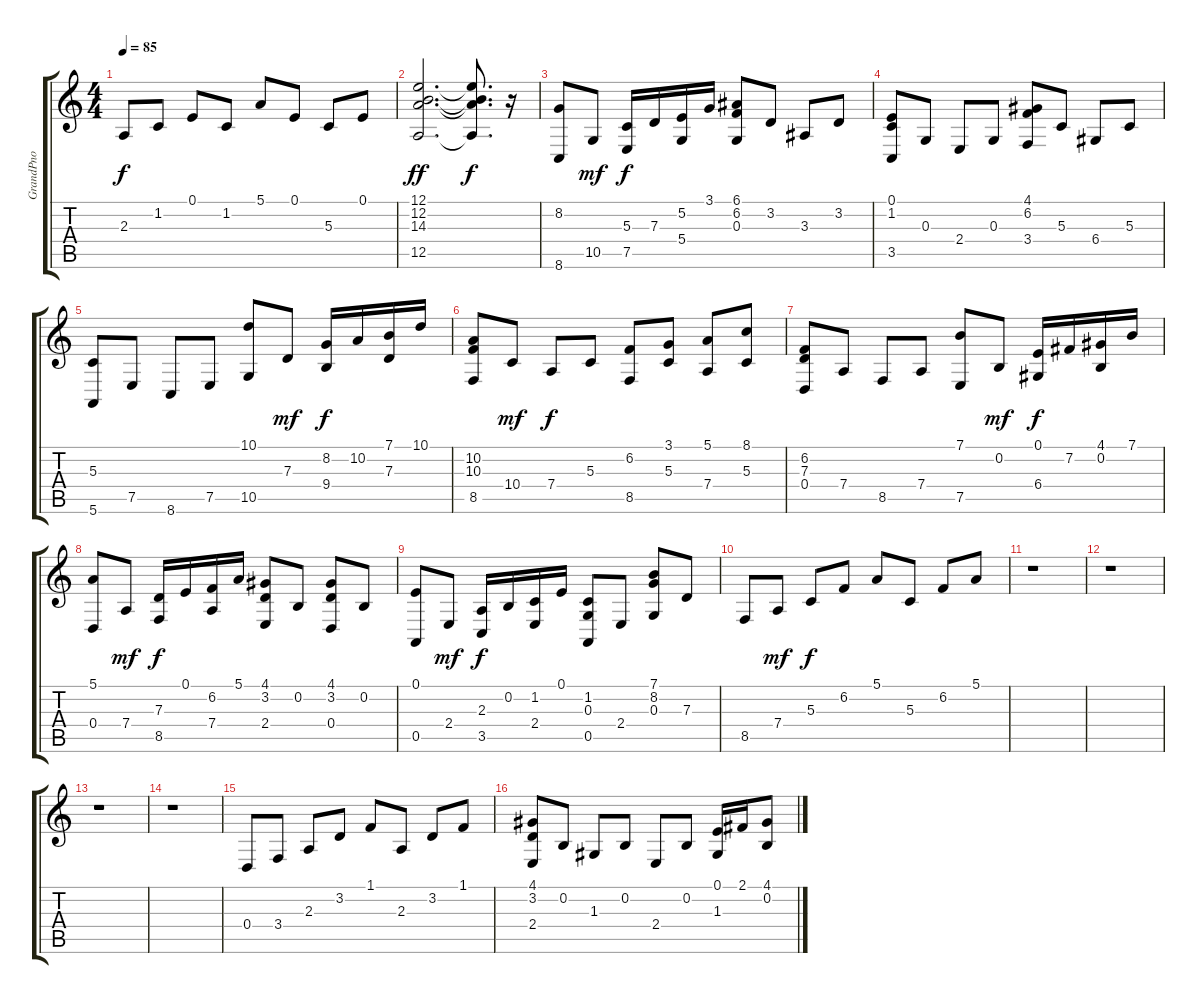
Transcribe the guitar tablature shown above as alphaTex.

\track ("GrandPno" "GrandPno") {instrument acousticgrandpiano}
\staff {score tabs}
\tuning (E4 B3 G3 D3 A2 E2) {hide}
\ts (4 4)
\tempo 85
\clef g2
\ks c
2.3.8{dy f} 1.2.8 0.1.8 1.2.8 5.1.8 0.1.8 5.3.8 0.1.8 |
(12.1 12.2 14.3 12.5).2{d dy ff} (12.1{t} 12.2{t} 14.3{t} 12.5{t}).8{d dy f} r.16 |
(8.2 8.6).8 10.5.8{dy mf} (5.3 7.5).16{dy f} 7.3.16 (5.2 5.4).16 3.1.16 (6.1 6.2 0.3).8 3.2.8 3.3.8 3.2.8 |
(0.1 1.2 3.5).8 0.3.8 2.4.8 0.3.8 (4.1 6.2 3.4).8 5.3.8 6.4.8 5.3.8 |
(5.3 5.6).8 7.5.8 8.6.8 7.5.8 (10.1 10.5).8 7.3.8{dy mf} (8.2 9.4).16{dy f} 10.2.16 (7.1 7.3).16 10.1.16 |
(10.2 10.3 8.5).8 10.4.8{dy mf} 7.4.8{dy f} 5.3.8 (6.2 8.5).8 (3.1 5.3).8 (5.1 7.4).8 (8.1 5.3).8 |
(6.2 7.3 0.4).8 7.4.8 8.5.8 7.4.8 (7.1 7.5).8 0.2.8{dy mf} (0.1 6.4).16{dy f} 7.2.16 (4.1 0.2).16 7.1.16 |
(5.1 0.4).8 7.4.8{dy mf} (7.3 8.5).16{dy f} 0.1.16 (6.2 7.4).16 5.1.16 (4.1 3.2 2.4).8 0.2.8 (4.1 3.2 0.4).8 0.2.8 |
(0.1 0.5).8 2.4.8{dy mf} (2.3 3.5).16{dy f} 0.2.16 (1.2 2.4).16 0.1.16 (1.2 0.3 0.5).8 2.4.8 (7.1 8.2 0.3).8 7.3.8 |
8.5.8 7.4.8{dy mf} 5.3.8{dy f} 6.2.8 5.1.8 5.3.8 6.2.8 5.1.8 |
r.1 |
r.1 |
r.1 |
r.1 |
0.4.8 3.4.8 2.3.8 3.2.8 1.1.8 2.3.8 3.2.8 1.1.8 |
(4.1 3.2 2.4).8 0.2.8 1.3.8 0.2.8 2.4.8 0.2.8 (0.1 1.3).16 2.1.16 (4.1 0.2).8
